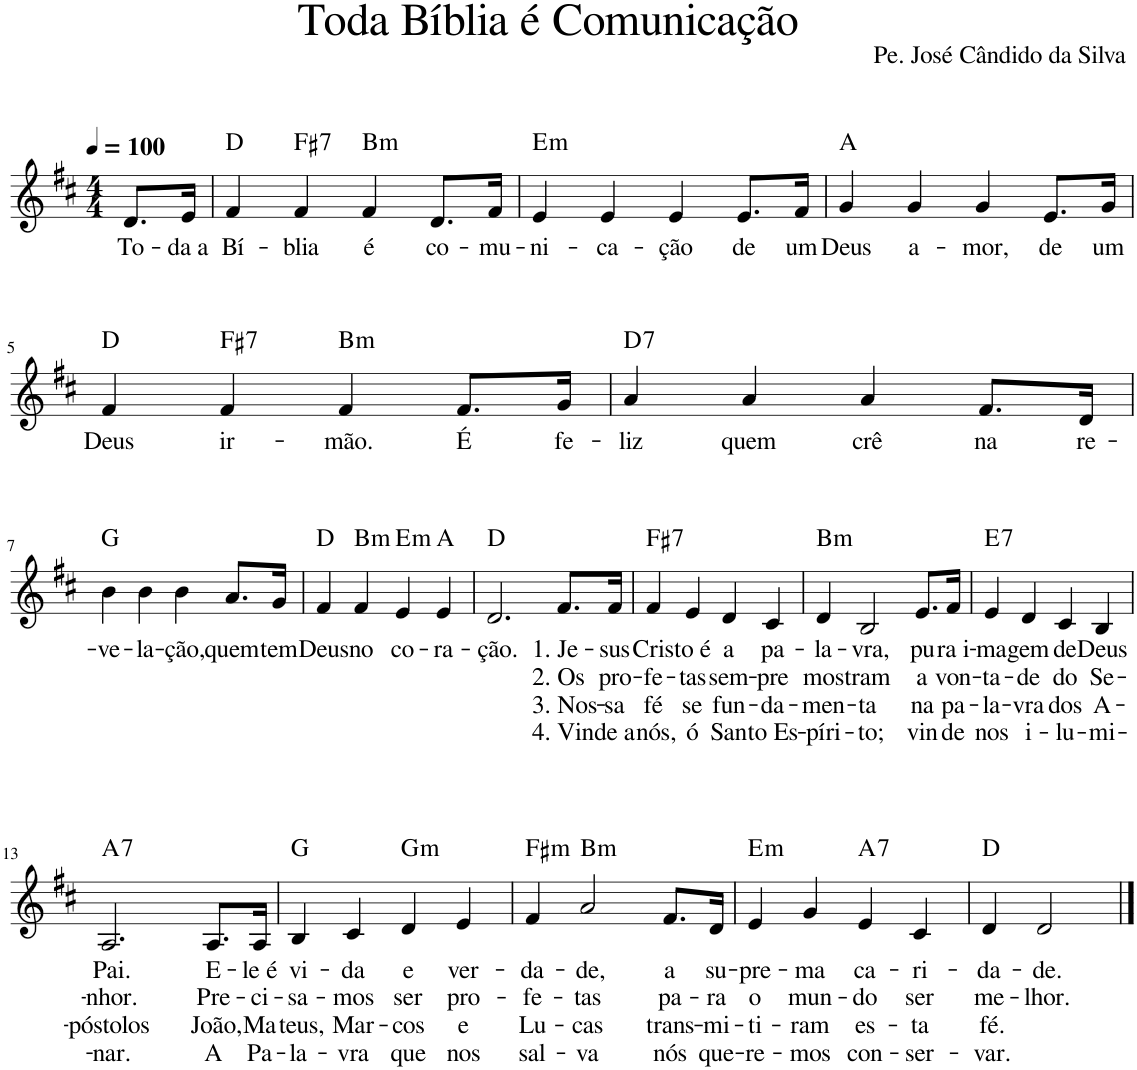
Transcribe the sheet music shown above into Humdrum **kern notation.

**kern	**text	**text	**text	**text	**harte
*part1	*part1	*part1	*part1	*part1	*part1
*staff1	*staff1	*staff1	*staff1	*staff1	*
*I"Voz	*	*	*	*	*
*I'Vo.	*	*	*	*	*
!!LO:PB:g=z
*clefG2	*	*	*	*	*
*k[f#c#]	*	*	*	*	*
*M4/4	*	*	*	*	*
*MM100	*	*	*	*	*
=1	=1	=1	=1	=1	=1
!LO:TX:a:t=Toda Bíblia é Comunicação	!	!	!	!	!
!LO:TX:a:t=Pe. José Cândido da Silva	!	!	!	!	!
!	!LO:LY:b	!	!	!	!
8.d/L	To-	.	.	.	.
!	!LO:LY:b	!	!	!	!
16e/Jk	-da a	.	.	.	.
=2	=2	=2	=2	=2	=2
!	!LO:LY:b	!	!	!	!
4f#/	Bí-	.	.	.	D:maj
!	!LO:LY:b	!	!	!	!LO:H:kt=7
4f#/	-blia	.	.	.	F#:7
!	!LO:LY:b	!	!	!	!LO:H:kt=m
4f#/	é	.	.	.	B:min
!	!LO:LY:b	!	!	!	!
8.d/L	co-	.	.	.	.
!	!LO:LY:b	!	!	!	!
16f#/Jk	-mu-	.	.	.	.
=3	=3	=3	=3	=3	=3
!	!LO:LY:b	!	!	!	!LO:H:kt=m
4e/	-ni-	.	.	.	E:min
!	!LO:LY:b	!	!	!	!
4e/	-ca-	.	.	.	.
!	!LO:LY:b	!	!	!	!
4e/	-ção	.	.	.	.
!	!LO:LY:b	!	!	!	!
8.e/L	de	.	.	.	.
!	!LO:LY:b	!	!	!	!
16f#/Jk	um	.	.	.	.
=4	=4	=4	=4	=4	=4
!	!LO:LY:b	!	!	!	!
4g/	Deus	.	.	.	A:maj
!	!LO:LY:b	!	!	!	!
4g/	a-	.	.	.	.
!	!LO:LY:b	!	!	!	!
4g/	-mor,	.	.	.	.
!	!LO:LY:b	!	!	!	!
8.e/L	de	.	.	.	.
!	!LO:LY:b	!	!	!	!
16g/Jk	um	.	.	.	.
!!LO:LB:g=z
=5	=5	=5	=5	=5	=5
!	!LO:LY:b	!	!	!	!
4f#/	Deus	.	.	.	D:maj
!	!LO:LY:b	!	!	!	!LO:H:kt=7
4f#/	ir-	.	.	.	F#:7
!	!LO:LY:b	!	!	!	!LO:H:kt=m
4f#/	-mão.	.	.	.	B:min
!	!LO:LY:b	!	!	!	!
8.f#/L	É	.	.	.	.
!	!LO:LY:b	!	!	!	!
16g/Jk	fe-	.	.	.	.
=6	=6	=6	=6	=6	=6
!	!LO:LY:b	!	!	!	!LO:H:kt=7
4a/	-liz	.	.	.	D:7
!	!LO:LY:b	!	!	!	!
4a/	quem	.	.	.	.
!	!LO:LY:b	!	!	!	!
4a/	crê	.	.	.	.
!	!LO:LY:b	!	!	!	!
8.f#/L	na	.	.	.	.
!	!LO:LY:b	!	!	!	!
16d/Jk	re-	.	.	.	.
!!LO:LB:g=z
=7	=7	=7	=7	=7	=7
!	!LO:LY:b	!	!	!	!
4b\	-ve-	.	.	.	G:maj
!	!LO:LY:b	!	!	!	!
4b\	-la-	.	.	.	.
!	!LO:LY:b	!	!	!	!
4b\	-ção,	.	.	.	.
!	!LO:LY:b	!	!	!	!
8.a/L	quem	.	.	.	.
!	!LO:LY:b	!	!	!	!
16g/Jk	tem	.	.	.	.
=8	=8	=8	=8	=8	=8
!	!LO:LY:b	!	!	!	!
4f#/	Deus	.	.	.	D:maj
!	!LO:LY:b	!	!	!	!LO:H:kt=m
4f#/	no	.	.	.	B:min
!	!LO:LY:b	!	!	!	!LO:H:kt=m
4e/	co-	.	.	.	E:min
!	!LO:LY:b	!	!	!	!
4e/	-ra-	.	.	.	A:maj
=9	=9	=9	=9	=9	=9
!	!LO:LY:b	!	!	!	!
2.d/	-ção.	.	.	.	D:maj
!	!LO:LY:b	!LO:LY:b	!LO:LY:b	!LO:LY:b	!
8.f#/L	1. Je-	2. Os	3. Nos-	4. Vin-	.
!	!LO:LY:b	!LO:LY:b	!LO:LY:b	!LO:LY:b	!
16f#/Jk	-sus	pro-	-sa	-de a	.
=10	=10	=10	=10	=10	=10
!	!LO:LY:b	!LO:LY:b	!LO:LY:b	!LO:LY:b	!LO:H:kt=7
4f#/	Cris-	-fe-	fé	nós,	F#:7
!	!LO:LY:b	!LO:LY:b	!LO:LY:b	!LO:LY:b	!
4e/	-to é	-tas	se	ó	.
!	!LO:LY:b	!LO:LY:b	!LO:LY:b	!LO:LY:b	!
4d/	a	sem-	fun-	San-	.
!	!LO:LY:b	!LO:LY:b	!LO:LY:b	!LO:LY:b	!
4c#/	pa-	-pre	-da-	-to Es-	.
=11	=11	=11	=11	=11	=11
!	!LO:LY:b	!LO:LY:b	!LO:LY:b	!LO:LY:b	!LO:H:kt=m
4d/	-la-	mos-	-men-	-píri-	B:min
!	!LO:LY:b	!LO:LY:b	!LO:LY:b	!LO:LY:b	!
2B/	-vra,	-tram	-ta	-to;	.
!	!LO:LY:b	!LO:LY:b	!LO:LY:b	!LO:LY:b	!
8.e/L	pu-	a	na	vin-	.
!	!LO:LY:b	!LO:LY:b	!LO:LY:b	!LO:LY:b	!
16f#/Jk	-ra i-	von-	pa-	-de	.
=12	=12	=12	=12	=12	=12
!	!LO:LY:b	!LO:LY:b	!LO:LY:b	!LO:LY:b	!LO:H:kt=7
4e/	-ma-	-ta-	-la-	nos	E:7
!	!LO:LY:b	!LO:LY:b	!LO:LY:b	!LO:LY:b	!
4d/	-gem	-de	-vra	i-	.
!	!LO:LY:b	!LO:LY:b	!LO:LY:b	!LO:LY:b	!
4c#/	de	do	dos	-lu-	.
!	!LO:LY:b	!LO:LY:b	!LO:LY:b	!LO:LY:b	!
4B/	Deus	Se-	A-	-mi-	.
!!LO:LB:g=z
=13	=13	=13	=13	=13	=13
!	!LO:LY:b	!LO:LY:b	!LO:LY:b	!LO:LY:b	!LO:H:kt=7
2.A/	Pai.	-nhor.	-póstolos	-nar.	A:7
!	!LO:LY:b	!LO:LY:b	!LO:LY:b	!LO:LY:b	!
8.A/L	E-	Pre-	João,	A	.
!	!LO:LY:b	!LO:LY:b	!LO:LY:b	!LO:LY:b	!
16A/Jk	-le é	-ci-	Ma-	Pa-	.
=14	=14	=14	=14	=14	=14
!	!LO:LY:b	!LO:LY:b	!LO:LY:b	!LO:LY:b	!
4B/	vi-	-sa-	-teus,	-la-	G:maj
!	!LO:LY:b	!LO:LY:b	!LO:LY:b	!LO:LY:b	!
4c#/	-da	-mos	Mar-	-vra	.
!	!LO:LY:b	!LO:LY:b	!LO:LY:b	!LO:LY:b	!LO:H:kt=m
4d/	e	ser	-cos	que	G:min
!	!LO:LY:b	!LO:LY:b	!LO:LY:b	!LO:LY:b	!
4e/	ver-	pro-	e	nos	.
=15	=15	=15	=15	=15	=15
!	!LO:LY:b	!LO:LY:b	!LO:LY:b	!LO:LY:b	!LO:H:kt=m
4f#/	-da-	-fe-	Lu-	sal-	F#:min
!	!LO:LY:b	!LO:LY:b	!LO:LY:b	!LO:LY:b	!LO:H:kt=m
2a/	-de,	-tas	-cas	-va	B:min
!	!LO:LY:b	!LO:LY:b	!LO:LY:b	!LO:LY:b	!
8.f#/L	a	pa-	trans-	nós	.
!	!LO:LY:b	!LO:LY:b	!LO:LY:b	!LO:LY:b	!
16d/Jk	su-	-ra	-mi-	que-	.
=16	=16	=16	=16	=16	=16
!	!LO:LY:b	!LO:LY:b	!LO:LY:b	!LO:LY:b	!LO:H:kt=m
4e/	-pre-	o	-ti-	-re-	E:min
!	!LO:LY:b	!LO:LY:b	!LO:LY:b	!LO:LY:b	!
4g/	-ma	mun-	-ram	-mos	.
!	!LO:LY:b	!LO:LY:b	!LO:LY:b	!LO:LY:b	!LO:H:kt=7
4e/	ca-	-do	es-	con-	A:7
!	!LO:LY:b	!LO:LY:b	!LO:LY:b	!LO:LY:b	!
4c#/	-ri-	ser	-ta	-ser-	.
=17	=17	=17	=17	=17	=17
!	!LO:LY:b	!LO:LY:b	!LO:LY:b	!LO:LY:b	!
4d/	-da-	me-	fé.	-var.	D:maj
!	!LO:LY:b	!LO:LY:b	!	!	!
2d/	-de.	-lhor.	.	.	.
==	==	==	==	==	==
*-	*-	*-	*-	*-	*-
